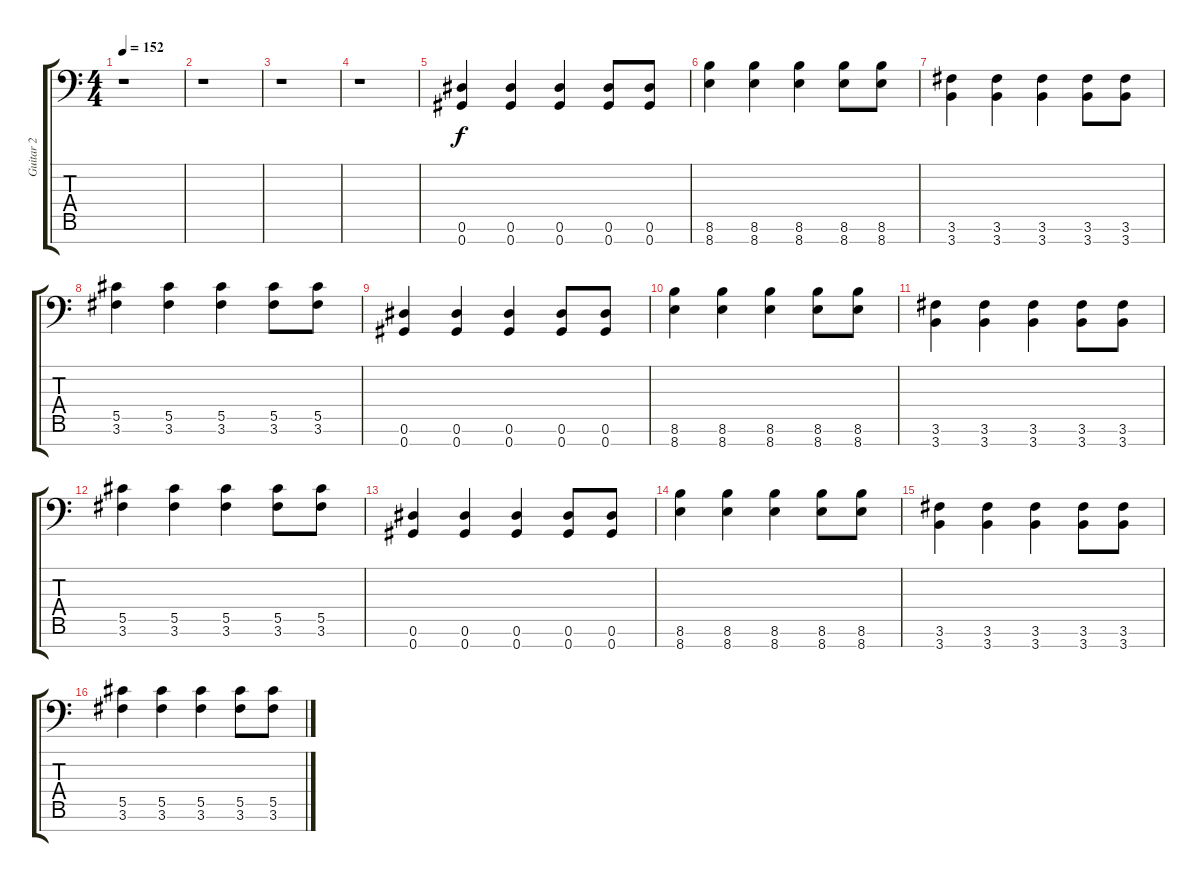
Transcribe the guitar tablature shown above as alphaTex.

\track ("Guitar 2" "Guitar 2") {instrument overdrivenguitar}
\staff {score tabs}
\tuning (Eb4 Bb3 Gb3 Db3 Ab2 Eb2 Ab1) {hide}
\ts (4 4)
\tempo 152
\clef f4
\ks c
r.1{dy f} |
r.1 |
r.1 |
r.1 |
(0.6 0.7).4 (0.6 0.7).4 (0.6 0.7).4 (0.6 0.7).8 (0.6 0.7).8 |
(8.6 8.7).4 (8.6 8.7).4 (8.6 8.7).4 (8.6 8.7).8 (8.6 8.7).8 |
(3.6 3.7).4 (3.6 3.7).4 (3.6 3.7).4 (3.6 3.7).8 (3.6 3.7).8 |
(5.5 3.6).4 (5.5 3.6).4 (5.5 3.6).4 (5.5 3.6).8 (5.5 3.6).8 |
(0.6 0.7).4 (0.6 0.7).4 (0.6 0.7).4 (0.6 0.7).8 (0.6 0.7).8 |
(8.6 8.7).4 (8.6 8.7).4 (8.6 8.7).4 (8.6 8.7).8 (8.6 8.7).8 |
(3.6 3.7).4 (3.6 3.7).4 (3.6 3.7).4 (3.6 3.7).8 (3.6 3.7).8 |
(5.5 3.6).4 (5.5 3.6).4 (5.5 3.6).4 (5.5 3.6).8 (5.5 3.6).8 |
(0.6 0.7).4 (0.6 0.7).4 (0.6 0.7).4 (0.6 0.7).8 (0.6 0.7).8 |
(8.6 8.7).4 (8.6 8.7).4 (8.6 8.7).4 (8.6 8.7).8 (8.6 8.7).8 |
(3.6 3.7).4 (3.6 3.7).4 (3.6 3.7).4 (3.6 3.7).8 (3.6 3.7).8 |
(5.5 3.6).4 (5.5 3.6).4 (5.5 3.6).4 (5.5 3.6).8 (5.5 3.6).8
